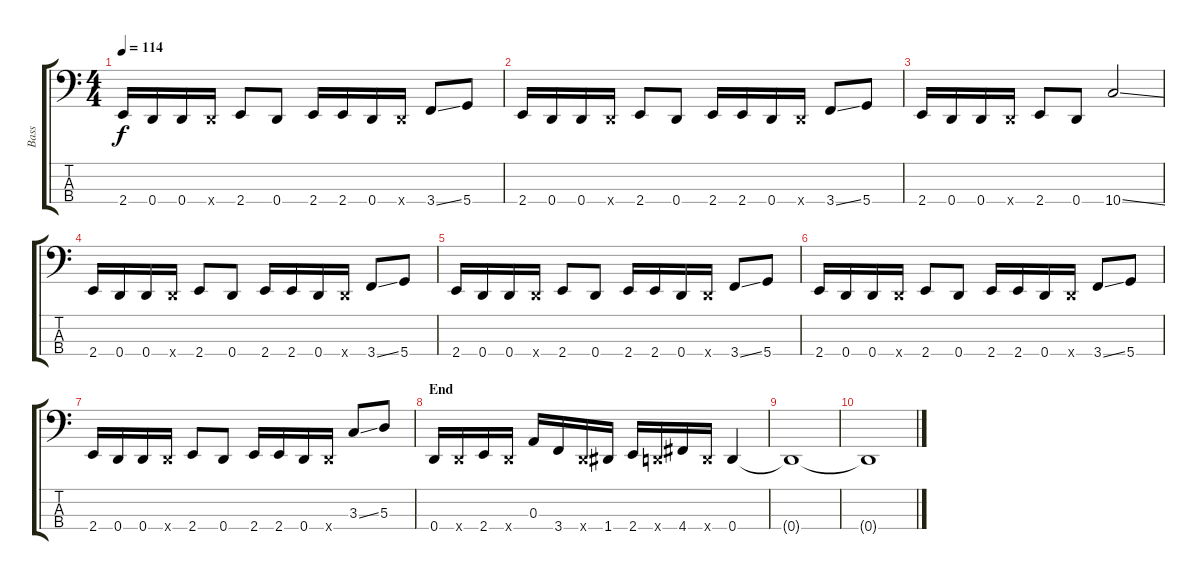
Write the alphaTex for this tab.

\track ("Bass" "Bass") {instrument slapbass1}
\staff {score tabs}
\tuning (G2 D2 A1 D1) {hide}
\ts (4 4)
\tempo 114
\clef f4
\ks c
2.4.16{dy f} 0.4.16 0.4.16 0.4{x}.16 2.4.8 0.4.8 2.4.16 2.4.16 0.4.16 0.4{x}.16 3.4{ss}.8 5.4.8 |
2.4.16 0.4.16 0.4.16 0.4{x}.16 2.4.8 0.4.8 2.4.16 2.4.16 0.4.16 0.4{x}.16 3.4{ss}.8 5.4.8 |
2.4.16 0.4.16 0.4.16 0.4{x}.16 2.4.8 0.4.8 10.4{ss}.2 |
2.4.16 0.4.16 0.4.16 0.4{x}.16 2.4.8 0.4.8 2.4.16 2.4.16 0.4.16 0.4{x}.16 3.4{ss}.8 5.4.8 |
2.4.16 0.4.16 0.4.16 0.4{x}.16 2.4.8 0.4.8 2.4.16 2.4.16 0.4.16 0.4{x}.16 3.4{ss}.8 5.4.8 |
2.4.16 0.4.16 0.4.16 0.4{x}.16 2.4.8 0.4.8 2.4.16 2.4.16 0.4.16 0.4{x}.16 3.4{ss}.8 5.4.8 |
2.4.16 0.4.16 0.4.16 0.4{x}.16 2.4.8 0.4.8 2.4.16 2.4.16 0.4.16 0.4{x}.16 3.3{ss}.8 5.3.8 |
\section ("" "End")
0.4.16 0.4{x}.16 2.4.16 0.4{x}.16 0.3.16 3.4.16 0.4{x}.16 1.4.16 2.4.16 0.4{x}.16 4.4.16 0.4{x}.16 0.4.4 |
0.4{t}.1 |
0.4{t}.1
